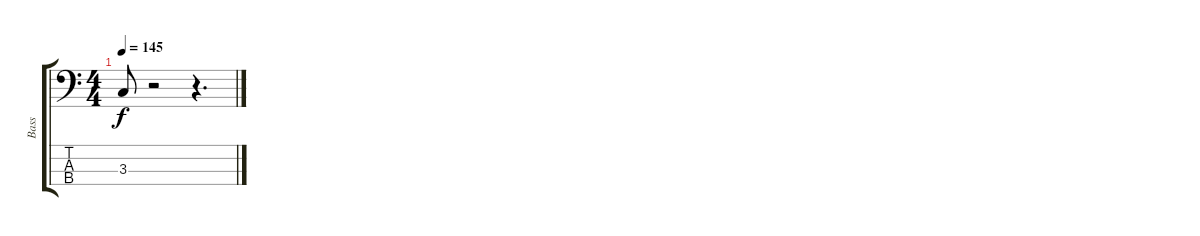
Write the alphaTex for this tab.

\track ("Bass" "Bass") {instrument electricbasspick}
\staff {score tabs}
\tuning (G2 D2 A1 E1) {hide}
\ts (4 4)
\tempo 145
\clef f4
\ks c
3.3.8{dy f} r.2 r.4{d}
